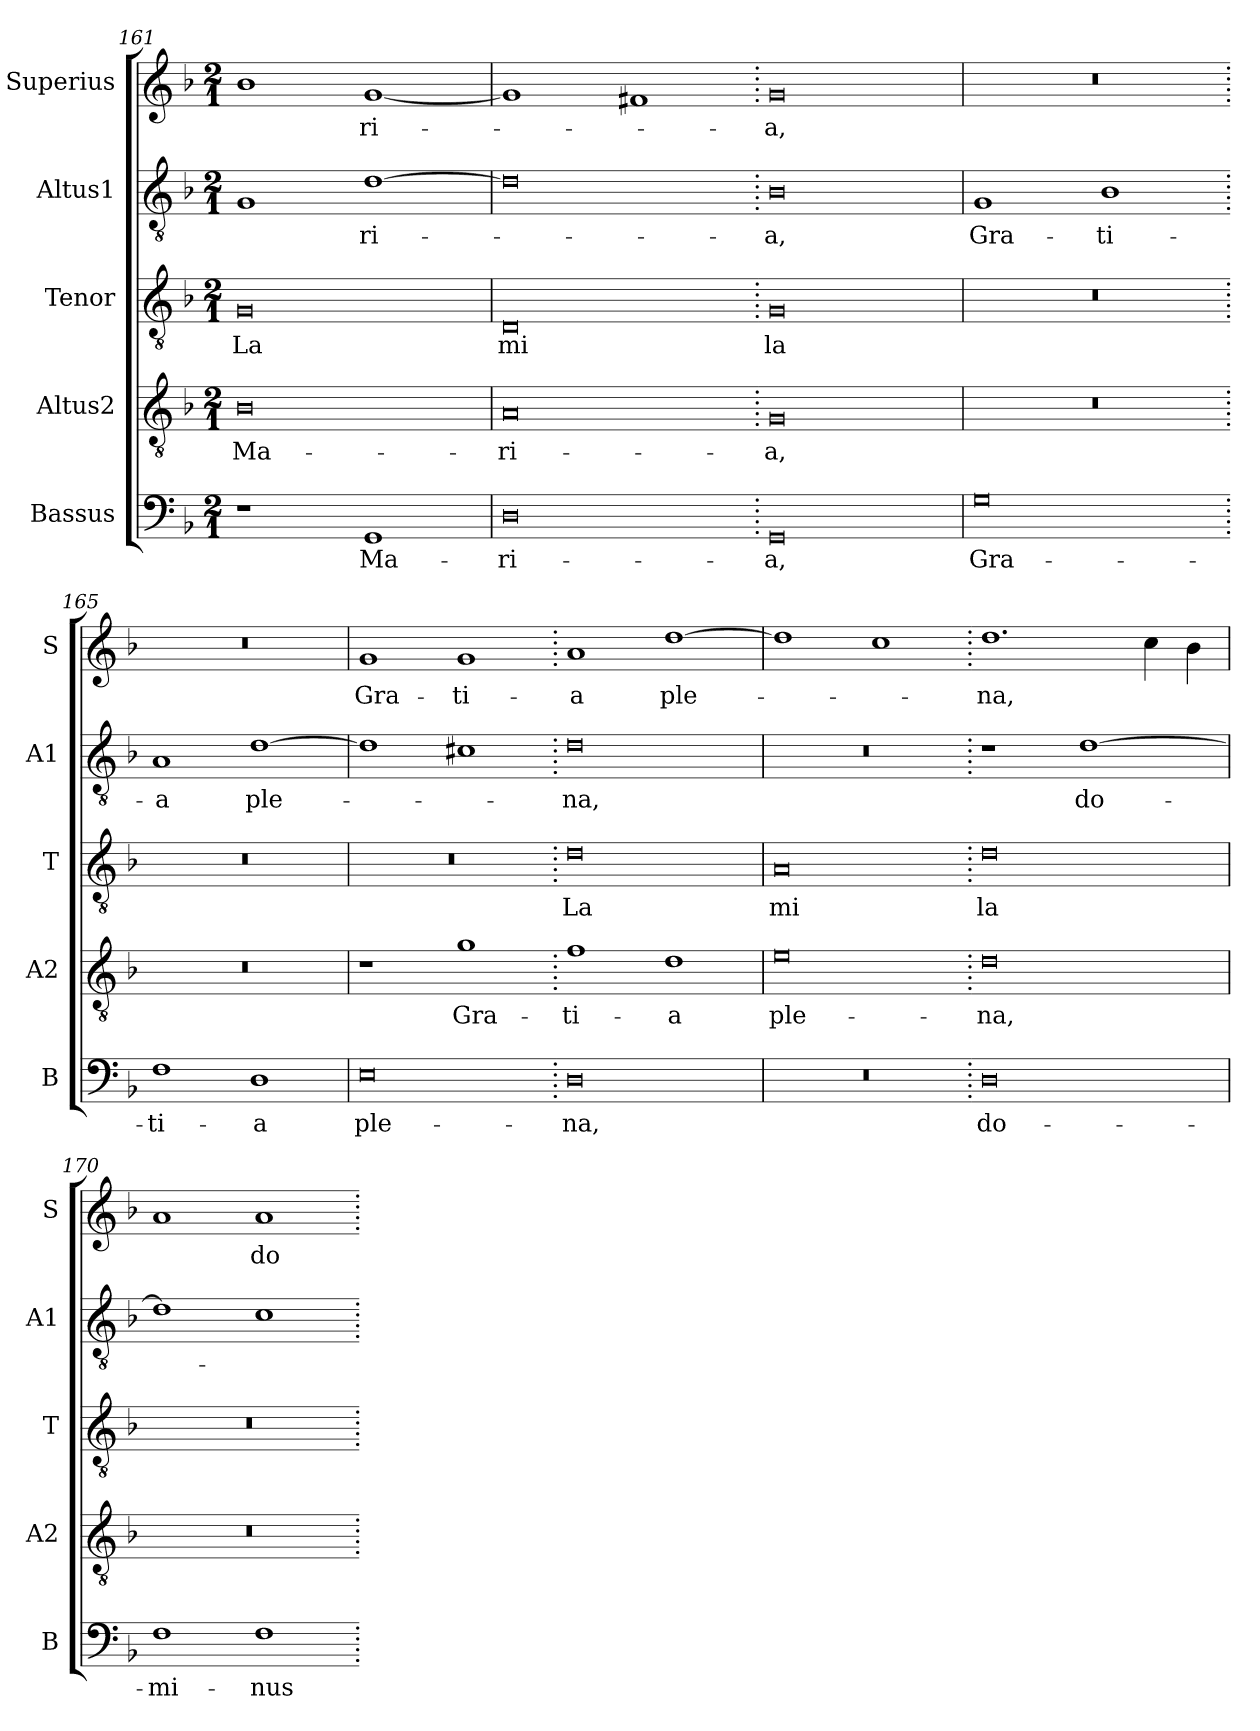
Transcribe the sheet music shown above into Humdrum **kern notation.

**kern	**text	**kern	**text	**kern	**text	**kern	**text	**kern	**text
*part5	*part5	*part4	*part4	*part3	*part3	*part2	*part2	*part1	*part1
*staff5	*staff5	*staff4	*staff4	*staff3	*staff3	*staff2	*staff2	*staff1	*staff1
*I"Bassus	*	*I"Altus2	*	*I"Tenor	*	*I"Altus1	*	*I"Superius	*
*I'B	*	*I'A2	*	*I'T	*	*I'A1	*	*I'S	*
*clefF4	*	*clefGv2	*	*clefGv2	*	*clefGv2	*	*clefG2	*
*k[b-]	*	*k[b-]	*	*k[b-]	*	*k[b-]	*	*k[b-]	*
*M2/1	*	*M2/1	*	*M2/1	*	*M2/1	*	*M2/1	*
=161	=161	=161	=161	=161	=161	=161	=161	=161	=161
1r	.	0B-	Ma-	0G	La	1G	.	1b-	.
1GG	Ma-	.	.	.	.	[1d	-ri-	[1g	-ri-
=162	=162	=162	=162	=162	=162	=162	=162	=162	=162
0D	-ri-	0A	-ri-	0D	mi	0d]	.	1g]	.
.	.	.	.	.	.	.	.	1f#X	.
=163.	=163.	=163.	=163.	=163.	=163.	=163.	=163.	=163.	=163.
0GG	-a,	0G	-a,	0G	la	0B-	-a,	0g	-a,
=164	=164	=164	=164	=164	=164	=164	=164	=164	=164
0G	Gra-	0r	.	0r	.	1G	Gra-	0r	.
.	.	.	.	.	.	1B-	-ti-	.	.
=165.	=165.	=165.	=165.	=165.	=165.	=165.	=165.	=165.	=165.
1F	-ti-	0r	.	0r	.	1A	-a	0r	.
1D	-a	.	.	.	.	[1d	ple-	.	.
=166	=166	=166	=166	=166	=166	=166	=166	=166	=166
0E	ple-	1r	.	0r	.	1d]	.	1g	Gra-
.	.	1g	Gra-	.	.	1c#X	.	1g	-ti-
=167.	=167.	=167.	=167.	=167.	=167.	=167.	=167.	=167.	=167.
0D	-na,	1f	-ti-	0d	La	0d	-na,	1a	-a
.	.	1d	-a	.	.	.	.	[1dd	ple-
=168	=168	=168	=168	=168	=168	=168	=168	=168	=168
0r	.	0e	ple-	0A	mi	0r	.	1dd]	.
.	.	.	.	.	.	.	.	1cc	.
=169.	=169.	=169.	=169.	=169.	=169.	=169.	=169.	=169.	=169.
0D	do-	0d	-na,	0d	la	1r	.	1.dd	-na,
.	.	.	.	.	.	[1d	do-	.	.
.	.	.	.	.	.	.	.	4cc\	.
.	.	.	.	.	.	.	.	4b-\	.
=170	=170	=170	=170	=170	=170	=170	=170	=170	=170
1F	-mi-	0r	.	0r	.	1d]	.	1a	.
1F	-nus	.	.	.	.	1c	.	1a	do-
=.	=.	=.	=.	=.	=.	=.	=.	=.	=.
*-	*-	*-	*-	*-	*-	*-	*-	*-	*-
